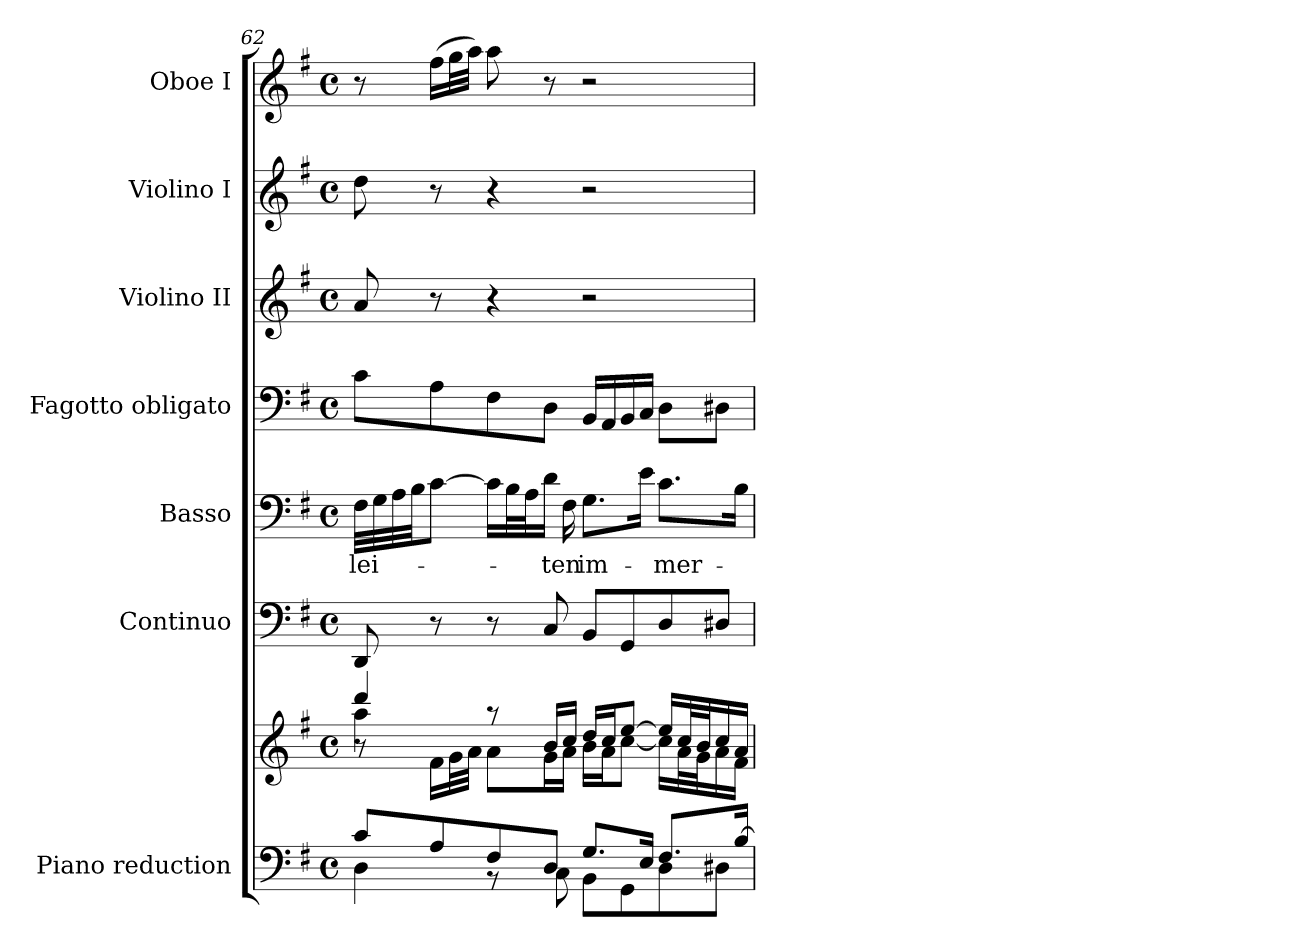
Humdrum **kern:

**kern	**kern	**kern	**kern	**text	**kern	**kern	**kern	**kern
*part7	*part7	*part6	*part5	*part5	*part4	*part3	*part2	*part1
*staff8	*staff7	*staff6	*staff5	*staff5	*staff4	*staff3	*staff2	*staff1
*I"Piano reduction	*	*I"Continuo	*I"Basso	*	*I"Fagotto obligato	*I"Violino II	*I"Violino I	*I"Oboe I
*I'Pno	*	*	*	*	*	*I'Vln	*I'Vln	*I'Ob
*clefF4	*clefG2	*clefF4	*clefF4	*	*clefF4	*clefG2	*clefG2	*clefG2
*k[f#]	*k[f#]	*k[f#]	*k[f#]	*	*k[f#]	*k[f#]	*k[f#]	*k[f#]
*M4/4	*M4/4	*M4/4	*M4/4	*	*M4/4	*M4/4	*M4/4	*M4/4
*met(c)	*met(c)	*met(c)	*met(c)	*	*met(c)	*met(c)	*met(c)	*met(c)
=62	=62	=62	=62	=62	=62	=62	=62	=62
*^	*^	*	*	*	*	*	*	*
*	*	*	*^	*	*	*	*	*	*	*
!	!	!	!	!	!	!	!LO:LY:b	!	!	!	!
8c/L	4D\	4ddd/	4aa\	8r	8DD/	32F#\LLL	lei-	8c\L	8a/	8dd\	8r
.	.	.	.	.	.	32G\	.	.	.	.	.
.	.	.	.	.	.	32A\	.	.	.	.	.
.	.	.	.	.	.	32B\JJ	.	.	.	.	.
8A/	.	.	.	16f#\LL	8r	[8c\J	.	8A\	8r	8r	(16ff#\LL
.	.	.	.	32g\L	.	.	.	.	.	.	32gg\L
.	.	.	.	32a\JJJ	.	.	.	.	.	.	32aa\JJJ)
8F#/	8r	8r	8a\L	4ryy	8r	16c\LL]	.	8F#\	4r	4r	8aa\
.	.	.	.	.	.	32B\L	.	.	.	.	.
.	.	.	.	.	.	32A\J	.	.	.	.	.
8D/J	8C\	16b/LL	16g\L	.	8C/	16d\JJ	.	8D\J	.	.	8r
!	!	!	!	!	!	!	!LO:LY:b	!	!	!	!
.	.	16cc/JJ	16a\JJ	.	.	16F#\	-ten	.	.	.	.
!	!	!	!	!	!	!	!LO:LY:b	!	!	!	!
8.G/L	8BB\L	16dd/LL	16b\LL	2ryy	8BB/L	8.G\L	im-	16BB/LL	2r	2r	2r
.	.	16cc/J	16a\J	.	.	.	.	16AA/	.	.	.
.	8GG\	[8ee/J	[8cc\J	.	8GG/	.	.	16BB/	.	.	.
16E/Jk	.	.	.	.	.	16e\Jk	.	16C/JJ	.	.	.
!	!	!	!	!	!	!	!LO:LY:b	!	!	!	!
8.F#/L	8D\	16ee/LL]	16cc\LL]	.	8D/	8.c\L	-mer-	8D\L	.	.	.
.	.	32cc/L	32a\L	.	.	.	.	.	.	.	.
.	.	32b/J	32g\J	.	.	.	.	.	.	.	.
.	8D#X\J	16cc/	16a\	.	8D#X/J	.	.	8D#X\J	.	.	.
[16B/Jk	.	16a/JJ	16f#\JJ	.	.	16B\Jk	.	.	.	.	.
*v	*v	*	*	*	*	*	*	*	*	*	*
*	*v	*v	*v	*	*	*	*	*	*	*
=	=	=	=	=	=	=	=	=
*-	*-	*-	*-	*-	*-	*-	*-	*-
